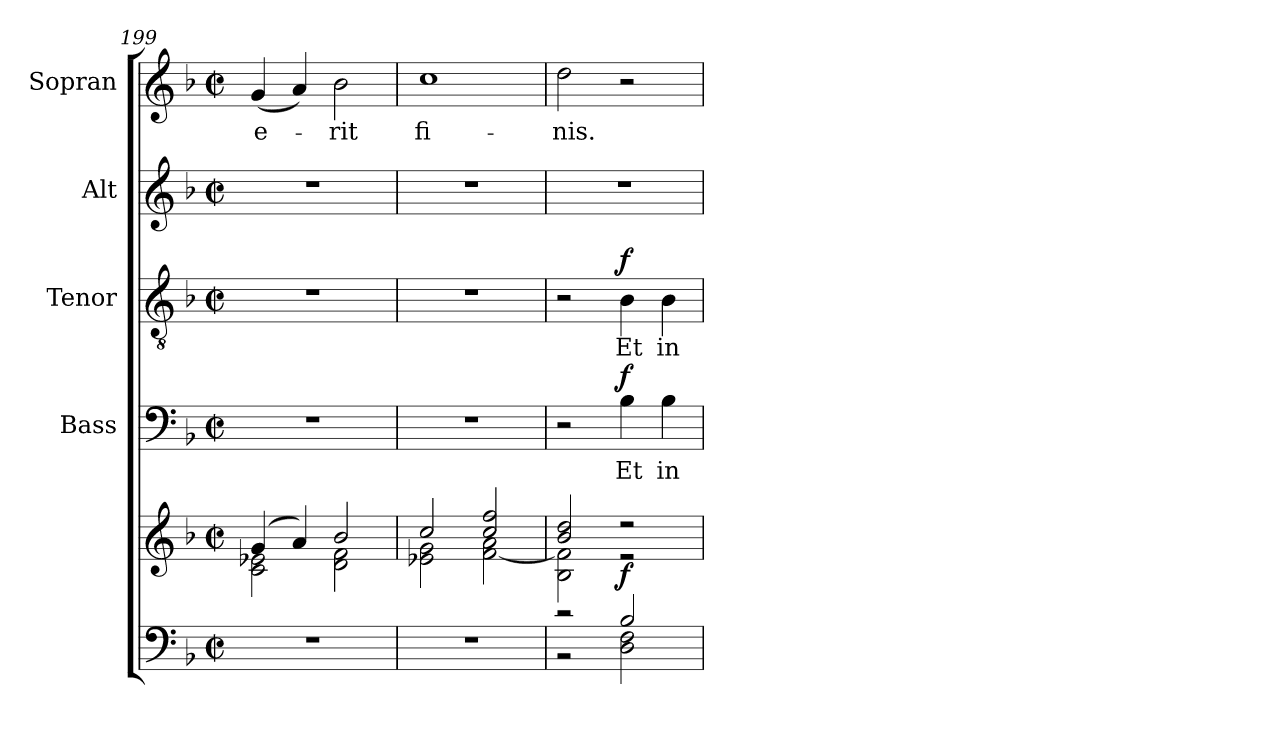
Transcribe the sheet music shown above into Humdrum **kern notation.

**kern	**kern	**dynam	**kern	**text	**dynam	**kern	**text	**dynam	**kern	**kern	**text
*part5	*part5	*part5	*part4	*part4	*part4	*part3	*part3	*part3	*part2	*part1	*part1
*staff6	*staff5	*staff5/6	*staff4	*staff4	*staff4	*staff3	*staff3	*staff3	*staff2	*staff1	*staff1
*	*	*	*I"Bass	*	*	*I"Tenor	*	*	*I"Alt	*I"Sopran	*
*	*	*	*I'B.	*	*	*I'T.	*	*	*I'A.	*I'S.	*
!!LO:LB:g=z
*clefF4	*clefG2	*	*clefF4	*	*	*clefGv2	*	*	*clefG2	*clefG2	*
*k[b-]	*k[b-]	*	*k[b-]	*	*	*k[b-]	*	*	*k[b-]	*k[b-]	*
*F:	*F:	*	*F:	*	*	*F:	*	*	*F:	*F:	*
*M2/2	*M2/2	*	*M2/2	*	*	*M2/2	*	*	*M2/2	*M2/2	*
*met(c|)	*met(c|)	*	*met(c|)	*	*	*met(c|)	*	*	*met(c|)	*met(c|)	*
=199	=199	=199	=199	=199	=199	=199	=199	=199	=199	=199	=199
*	*^	*	*	*	*	*	*	*	*	*	*
!	!	!	!	!	!	!	!	!	!	!	!	!LO:LY:b
1r	(4g/	2c\ 2e-X\	.	1r	.	.	1r	.	.	1r	(<4g/	e-
.	4a/)	.	.	.	.	.	.	.	.	.	4a/)	.
!	!	!	!	!	!	!	!	!	!	!	!	!LO:LY:b
.	2b-/	2d\ 2f\	.	.	.	.	.	.	.	.	2b-\	-rit
=200	=200	=200	=200	=200	=200	=200	=200	=200	=200	=200	=200	=200
!	!	!	!	!	!	!	!	!	!	!	!	!LO:LY:b
1r	2cc/	2e-X\ 2g\	.	1r	.	.	1r	.	.	1r	1cc	fi-
.	2cc/ 2ff/	[<2f\ 2a\	.	.	.	.	.	.	.	.	.	.
=201	=201	=201	=201	=201	=201	=201	=201	=201	=201	=201	=201	=201
*^	*	*	*	*	*	*	*	*	*	*	*	*
!	!	!	!	!	!	!	!	!	!	!	!	!	!LO:LY:b
2r	2r	2b-/ 2dd/	2B-\ 2f\]	.	2r	.	.	2r	.	.	1r	2dd\	-nis.
!	!	!	!	!LO:DY:b	!	!LO:LY:b	!LO:DY:a	!	!LO:LY:b	!LO:DY:a	!	!	!
2B-/	2D\ 2F\	2r	2r	f	4B-\	Et	f	4B-\	Et	f	.	2r	.
!	!	!	!	!	!	!LO:LY:b	!	!	!LO:LY:b	!	!	!	!
.	.	.	.	.	4B-\	in	.	4B-\	in	.	.	.	.
*v	*v	*	*	*	*	*	*	*	*	*	*	*	*
*	*v	*v	*	*	*	*	*	*	*	*	*	*
=	=	=	=	=	=	=	=	=	=	=	=
*-	*-	*-	*-	*-	*-	*-	*-	*-	*-	*-	*-
